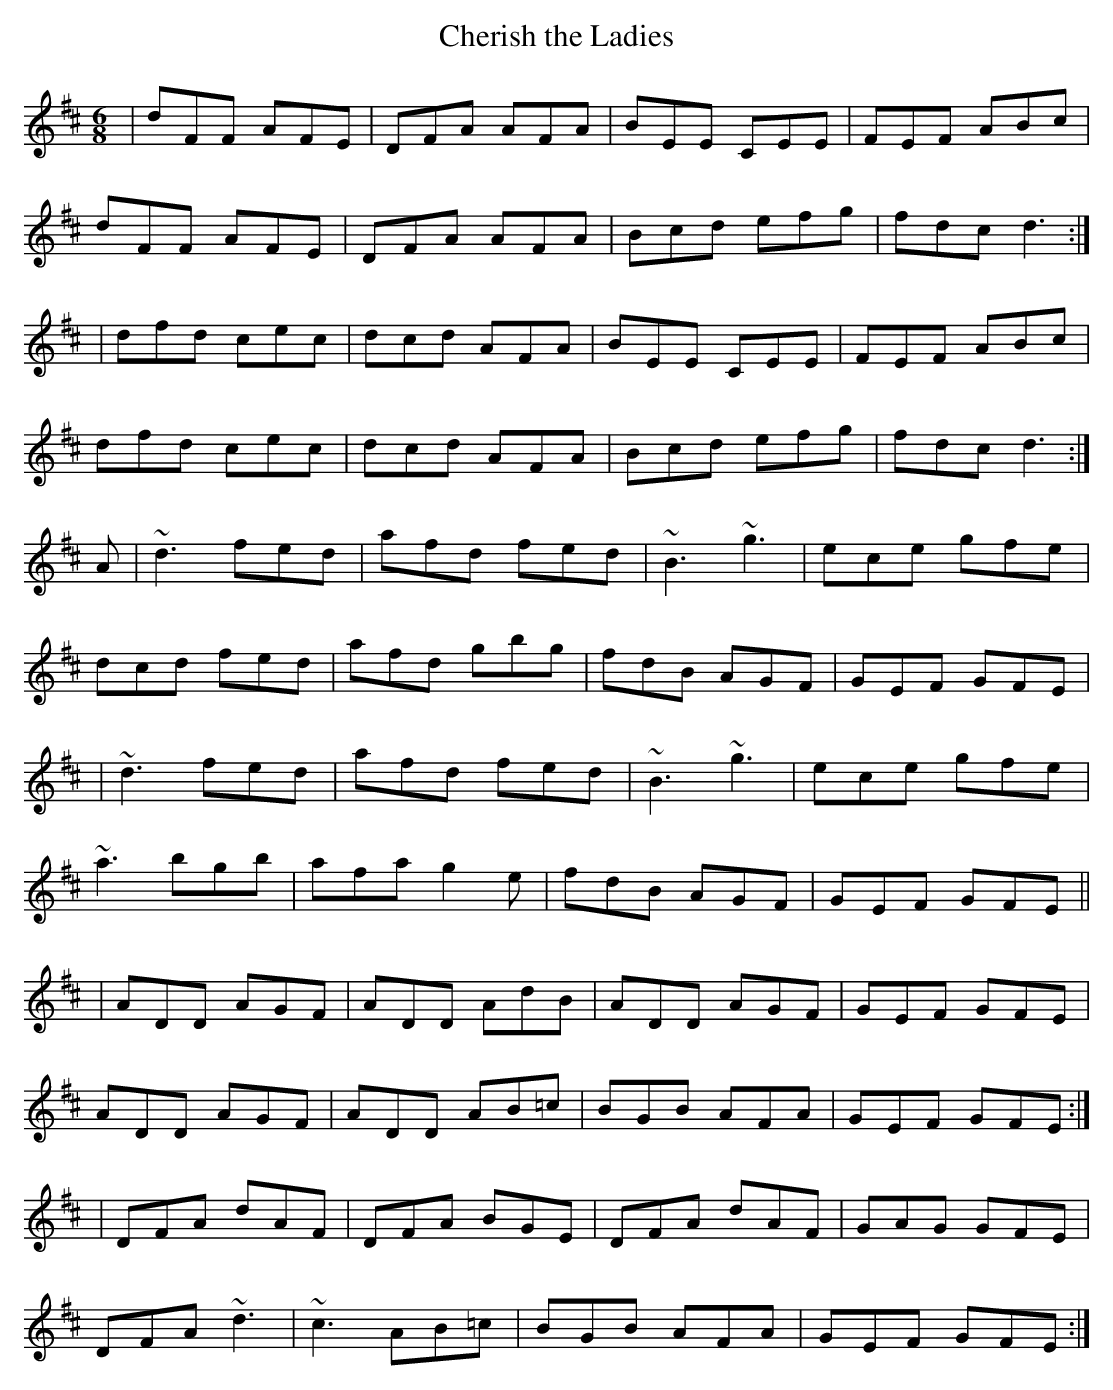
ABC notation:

X:1
T:Cherish the Ladies
M:6/8
L:1/8
K:D
|dFF AFE|DFA AFA|BEE CEE|FEF ABc|!
dFF AFE|DFA AFA|Bcd efg|fdc d3:|!
|dfd cec|dcd AFA|BEE CEE|FEF ABc|!
dfd cec|dcd AFA|Bcd efg|fdc d3:|!
A|~d3 fed|afd fed|~B3 ~g3|ece gfe|!
dcd fed|afd gbg|fdB AGF|GEF GFE|!
|~d3 fed|afd fed|~B3 ~g3|ece gfe|!
~a3 bgb|afa g2e|fdB AGF|GEF GFE||!
|ADD AGF|ADD AdB|ADD AGF|GEF GFE|!
ADD AGF|ADD AB=c|BGB AFA|GEF GFE:|!
|DFA dAF|DFA BGE|DFA dAF|GAG GFE|!
DFA ~d3|~c3 AB=c|BGB AFA|GEF GFE:|!
